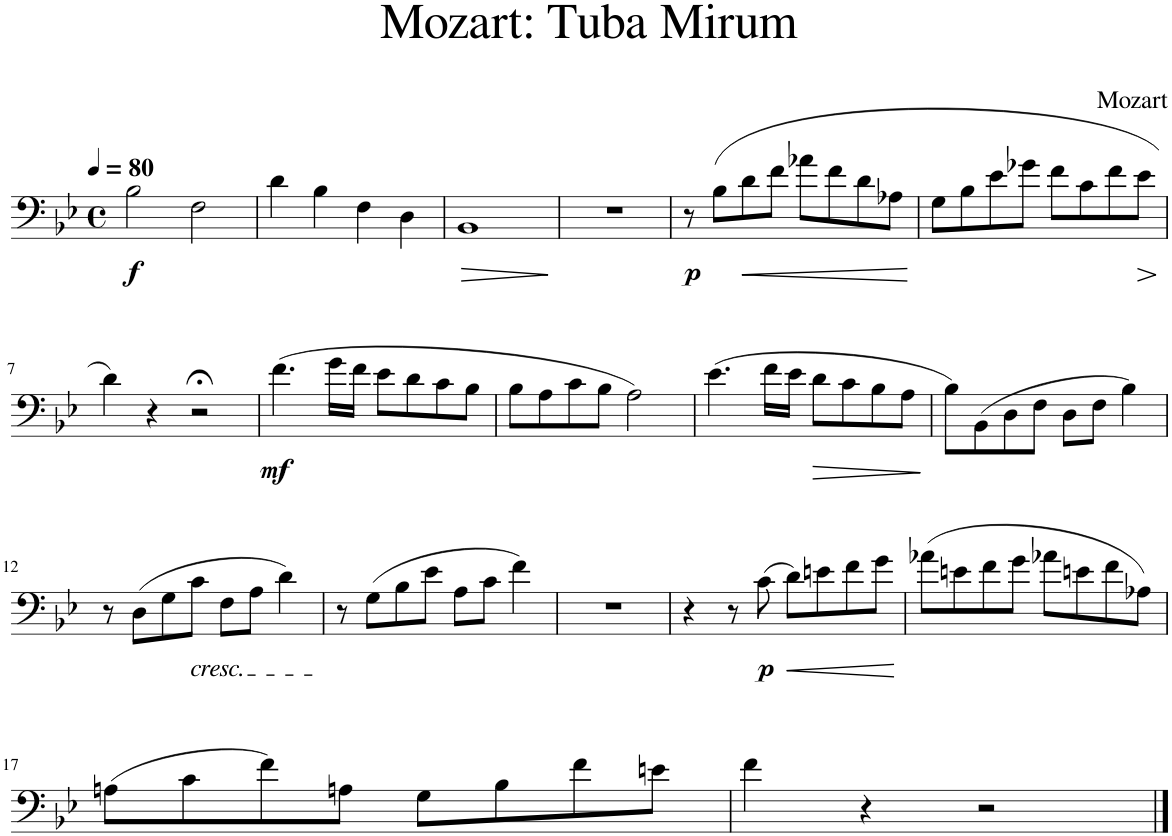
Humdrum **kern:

**kern	**dynam
*part1	*part1
*staff1	*staff1
*I"Piano	*
*I'Pno.	*
*clefF4	*
*k[b-e-]	*
*M4/4	*
*met(c)	*
*MM80	*
=1	=1
!	!LO:DY:b
2B-\	f
2F\	.
=2	=2
4d\	.
4B-\	.
4F\	.
4D\	.
=3	=3
!	!LO:HP:b
1BB-	>
.	]
=4	=4
1r	.
=5	=5
!	!LO:DY:b
8r	p
(8B-\L	.
!	!LO:HP:b
8d\	<
8f\J	.
8a-X\L	.
8f\	.
8d\	.
8A-X\J	.
.	[
=6	=6
8G\L	.
8B-\	.
8e-\	.
8g-X\J	.
8f\L	.
8c\	.
8f\	.
!	!LO:HP:b
8e-\J	>
.	]
!!LO:LB:g=z
=7	=7
4d\)	.
4r	.
2r;<	.
=8	=8
!	!LO:DY:b
(4.f\	mf
16g\LL	.
16f\JJ	.
8e-\L	.
8d\	.
8c\	.
8B-\J	.
=9	=9
8B-\L	.
8A\	.
8c\	.
8B-\J	.
2A\)	.
=10	=10
(4.e-\	.
16f\LL	.
16e-\JJ	.
!	!LO:HP:b
8d\L	>
8c\	.
8B-\	.
8A\J	.
.	]
=11	=11
8B-\L)	.
(8BB-\	.
8D\	.
8F\J	.
8D\L	.
8F\J	.
4B-\)	.
!!LO:LB:g=z
=12	=12
8r	.
(8D\L	.
8G\	.
!LO:TX:b:i:t=cresc.	!
8c\J	.
8F\L	.
8A\J	.
4d\)	.
=13	=13
8r	.
(8G\L	.
8B-\	.
8e-\J	.
8A\L	.
8c\J	.
4f\)	.
=14	=14
1r	.
=15	=15
4r	.
8r	.
!	!LO:DY:b
(8c\	p
!	!LO:HP:b
8d\L)	<
8en\	.
8f\	.
8g\J	.
.	[
=16	=16
(8a-X\L	.
8en\	.
8f\	.
8g\J	.
8a-X\L	.
8en\	.
8f\	.
8A-X\J)	.
!!LO:LB:g=z
=17	=17
(8An\L	.
8c\	.
8f\)	.
8An\J	.
8G\L	.
8B-\	.
8f\	.
8en\J	.
=18	=18
4f\	.
4r	.
2r	.
==	==
*-	*-
